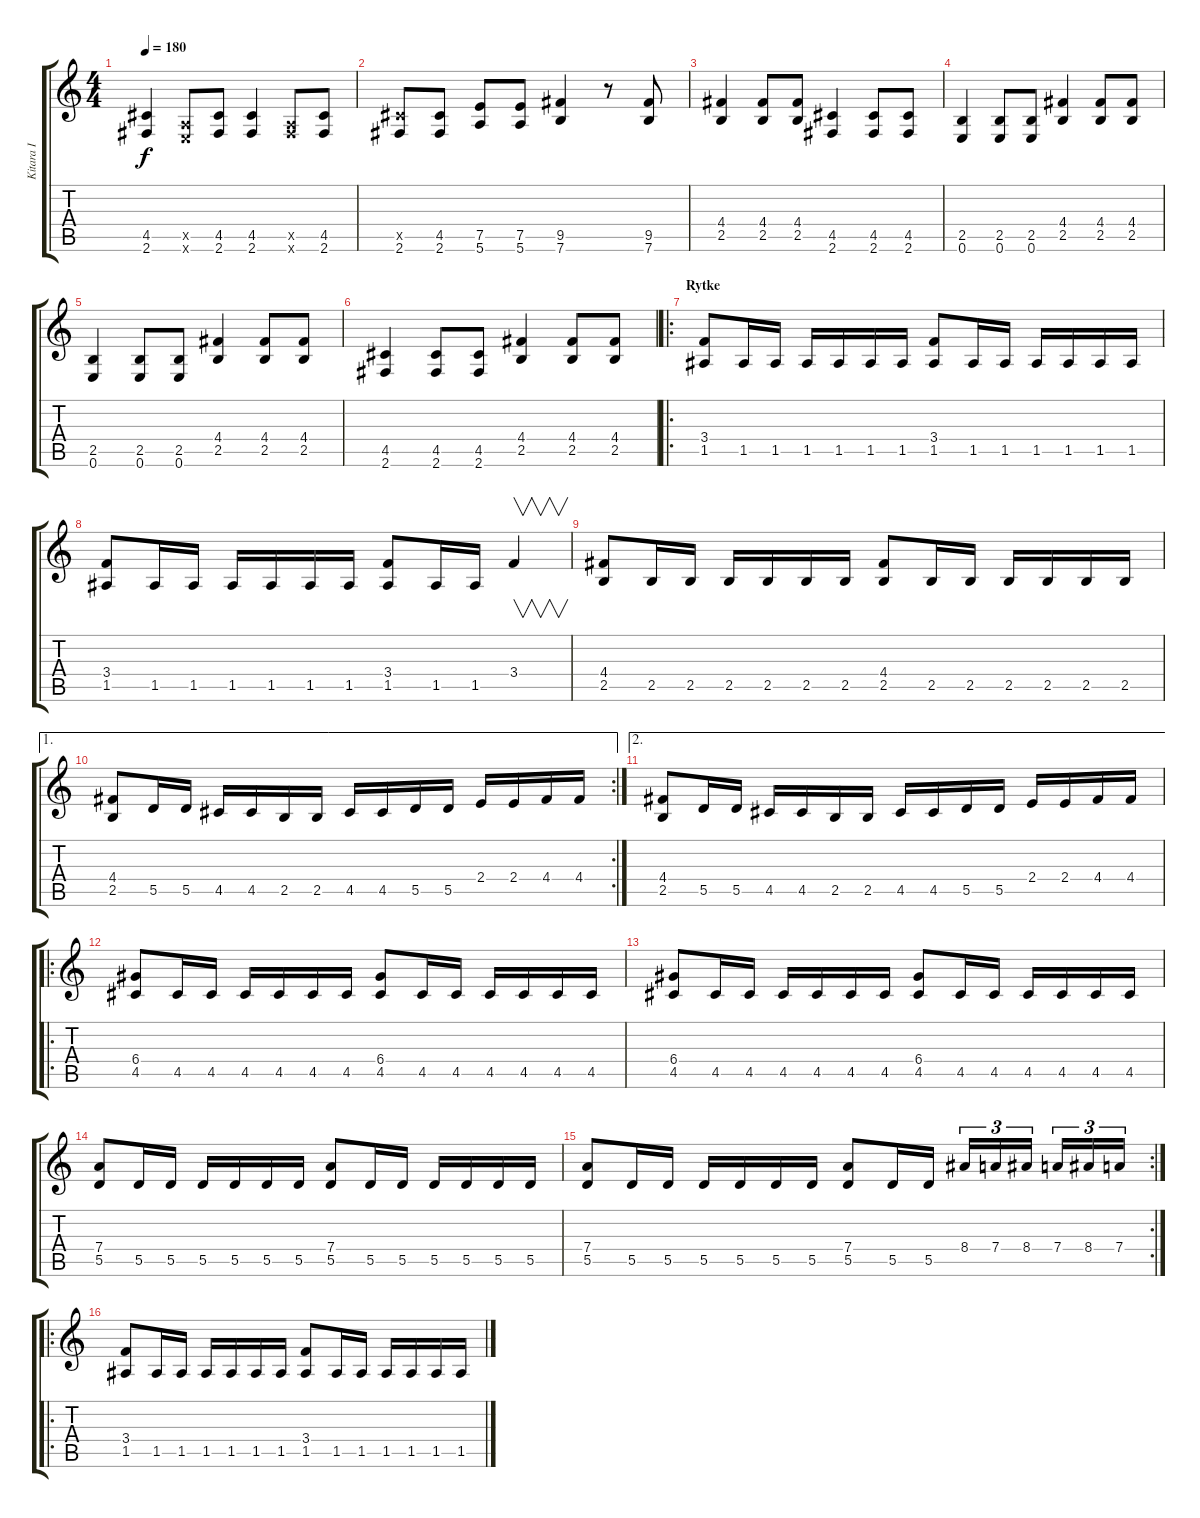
\track ("Kitara I" "Kitara I") {instrument distortionguitar}
\staff {score tabs}
\tuning (E4 B3 G3 D3 A2 E2) {hide}
\ts (4 4)
\tempo 180
\clef g2
\ks c
(4.5 2.6).4{dy f} (0.5{x} 0.6{x}).8 (4.5 2.6).8 (4.5 2.6).4 (0.5{x} 2.6{x}).8 (4.5 2.6).8 |
(4.5{x} 2.6).8 (4.5 2.6).8 (7.5 5.6).8 (7.5 5.6).8 (9.5 7.6).4 r.8 (9.5 7.6).8 |
(4.4 2.5).4 (4.4 2.5).8 (4.4 2.5).8 (4.5 2.6).4 (4.5 2.6).8 (4.5 2.6).8 |
(2.5 0.6).4 (2.5 0.6).8 (2.5 0.6).8 (4.4 2.5).4 (4.4 2.5).8 (4.4 2.5).8 |
(2.5 0.6).4 (2.5 0.6).8 (2.5 0.6).8 (4.4 2.5).4 (4.4 2.5).8 (4.4 2.5).8 |
(4.5 2.6).4 (4.5 2.6).8 (4.5 2.6).8 (4.4 2.5).4 (4.4 2.5).8 (4.4 2.5).8 |
\ro
\section ("" "Rytke")
(3.4 1.5).8 1.5.16 1.5.16 1.5.16 1.5.16 1.5.16 1.5.16 (3.4 1.5).8 1.5.16 1.5.16 1.5.16 1.5.16 1.5.16 1.5.16 |
(3.4 1.5).8 1.5.16 1.5.16 1.5.16 1.5.16 1.5.16 1.5.16 (3.4 1.5).8 1.5.16 1.5.16 3.4.4{v} |
(4.4 2.5).8 2.5.16 2.5.16 2.5.16 2.5.16 2.5.16 2.5.16 (4.4 2.5).8 2.5.16 2.5.16 2.5.16 2.5.16 2.5.16 2.5.16 |
\ae 1
\rc 2
(4.4 2.5).8 5.5.16 5.5.16 4.5.16 4.5.16 2.5.16 2.5.16 4.5.16 4.5.16 5.5.16 5.5.16 2.4.16 2.4.16 4.4.16 4.4.16 |
\ae 2
(4.4 2.5).8 5.5.16 5.5.16 4.5.16 4.5.16 2.5.16 2.5.16 4.5.16 4.5.16 5.5.16 5.5.16 2.4.16 2.4.16 4.4.16 4.4.16 |
\ro
(6.4 4.5).8 4.5.16 4.5.16 4.5.16 4.5.16 4.5.16 4.5.16 (6.4 4.5).8 4.5.16 4.5.16 4.5.16 4.5.16 4.5.16 4.5.16 |
(6.4 4.5).8 4.5.16 4.5.16 4.5.16 4.5.16 4.5.16 4.5.16 (6.4 4.5).8 4.5.16 4.5.16 4.5.16 4.5.16 4.5.16 4.5.16 |
(7.4 5.5).8 5.5.16 5.5.16 5.5.16 5.5.16 5.5.16 5.5.16 (7.4 5.5).8 5.5.16 5.5.16 5.5.16 5.5.16 5.5.16 5.5.16 |
\rc 2
(7.4 5.5).8 5.5.16 5.5.16 5.5.16 5.5.16 5.5.16 5.5.16 (7.4 5.5).8 5.5.16 5.5.16 8.4.16{tu (3 2)} 7.4.16{tu (3 2)} 8.4.16{tu (3 2)} 7.4.16{tu (3 2)} 8.4.16{tu (3 2)} 7.4.16{tu (3 2)} |
\ro
(3.4 1.5).8 1.5.16 1.5.16 1.5.16 1.5.16 1.5.16 1.5.16 (3.4 1.5).8 1.5.16 1.5.16 1.5.16 1.5.16 1.5.16 1.5.16
